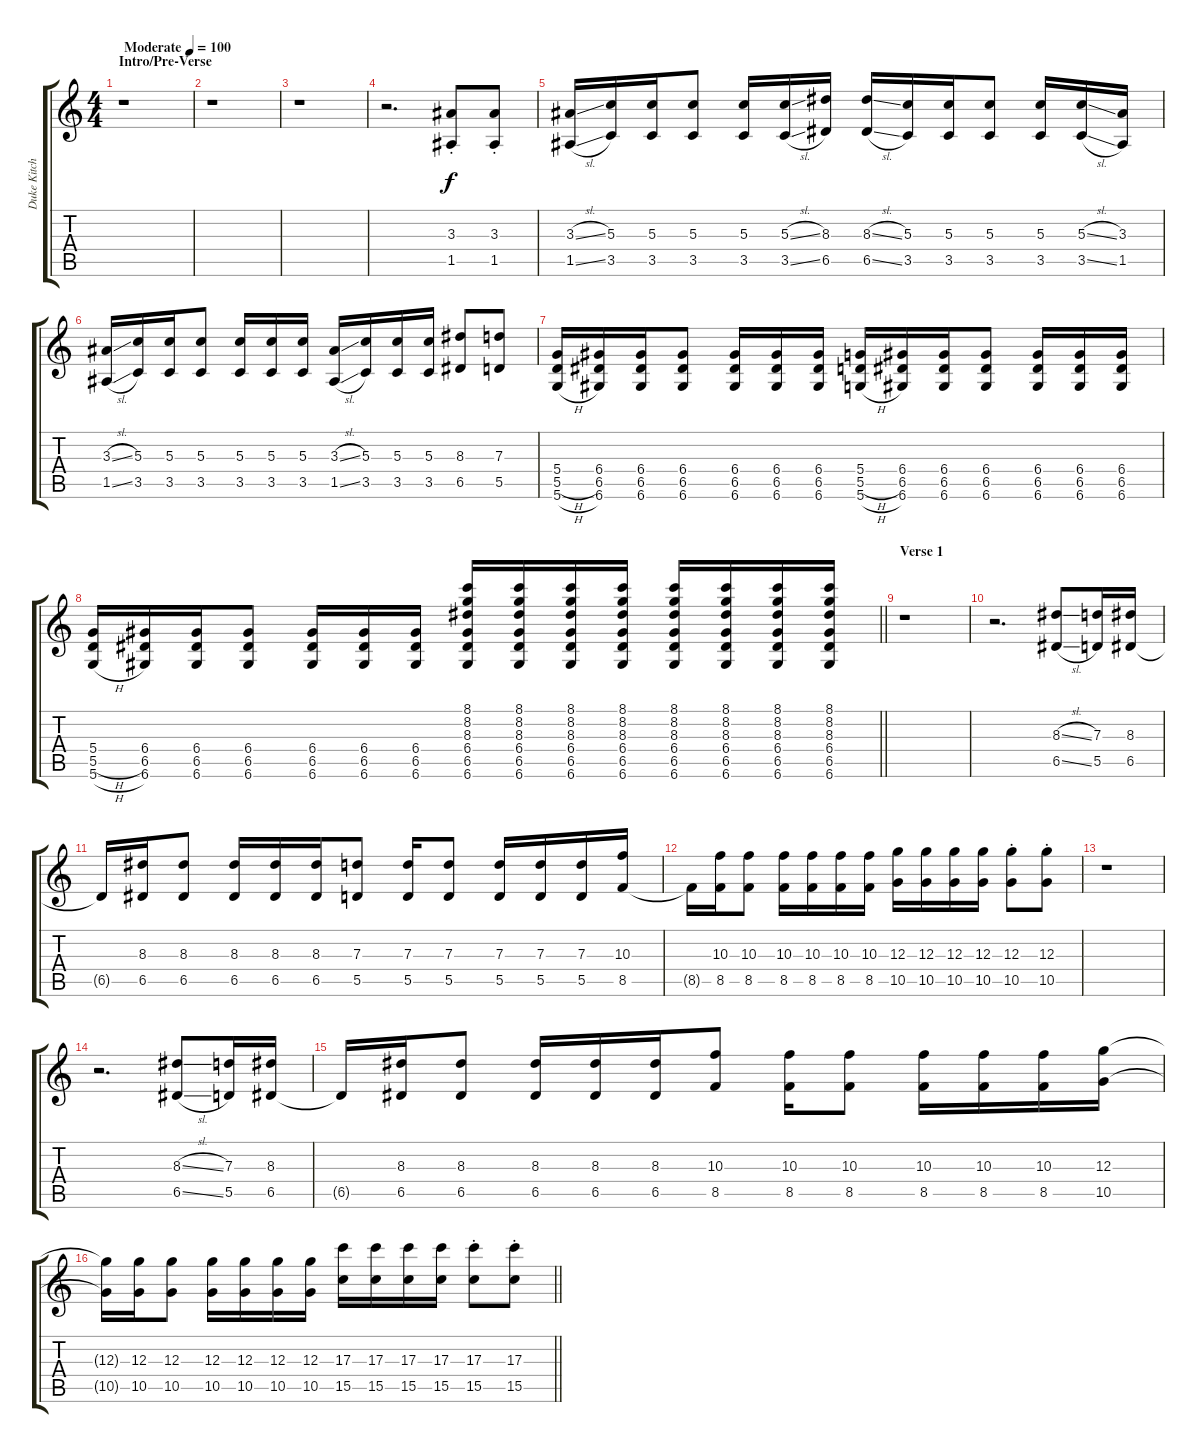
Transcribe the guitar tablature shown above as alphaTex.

\track ("Duke Kitchens" "Duke Kitch") {instrument distortionguitar}
\staff {score tabs}
\tuning (E4 B3 G3 D3 A2 D2) {hide}
\ts (4 4)
\section ("" "Intro/Pre-Verse")
\tempo (100 "Moderate")
\clef g2
\ks c
r.1{dy f instrument distortionguitar} |
r.1 |
r.1 |
r.2{d} (3.3{st} 1.5{st}).8{instrument distortionguitar} (3.3{st} 1.5{st}).8 |
(3.3{sl} 1.5{sl}).16 (5.3 3.5).16 (5.3 3.5).16 (5.3 3.5).8 (5.3 3.5).16 (5.3{sl} 3.5{sl}).16 (8.3 6.5).16 (8.3{sl} 6.5{sl}).16 (5.3 3.5).16 (5.3 3.5).16 (5.3 3.5).8 (5.3 3.5).16 (5.3{sl} 3.5{sl}).16 (3.3 1.5).16 |
(3.3{sl} 1.5{sl}).16 (5.3 3.5).16 (5.3 3.5).16 (5.3 3.5).8 (5.3 3.5).16 (5.3 3.5).16 (5.3 3.5).16 (3.3{sl} 1.5{sl}).16 (5.3 3.5).16 (5.3 3.5).16 (5.3 3.5).16 (8.3 6.5).8 (7.3 5.5).8 |
(5.4 5.5{h} 5.6{h}).16 (6.4 6.5 6.6).16 (6.4 6.5 6.6).16 (6.4 6.5 6.6).8 (6.4 6.5 6.6).16 (6.4 6.5 6.6).16 (6.4 6.5 6.6).16 (5.4 5.5{h} 5.6{h}).16 (6.4 6.5 6.6).16 (6.4 6.5 6.6).16 (6.4 6.5 6.6).8 (6.4 6.5 6.6).16 (6.4 6.5 6.6).16 (6.4 6.5 6.6).16 |
\barLineRight lightlight
(5.4 5.5{h} 5.6{h}).16 (6.4 6.5 6.6).16 (6.4 6.5 6.6).16 (6.4 6.5 6.6).8 (6.4 6.5 6.6).16 (6.4 6.5 6.6).16 (6.4 6.5 6.6).16 (8.1 8.2 8.3 6.4 6.5 6.6).16 (8.1 8.2 8.3 6.4 6.5 6.6).16 (8.1 8.2 8.3 6.4 6.5 6.6).16 (8.1 8.2 8.3 6.4 6.5 6.6).16 (8.1 8.2 8.3 6.4 6.5 6.6).16 (8.1 8.2 8.3 6.4 6.5 6.6).16 (8.1 8.2 8.3 6.4 6.5 6.6).16 (8.1 8.2 8.3 6.4 6.5 6.6).16 |
\section ("" "Verse 1")
r.1 |
r.2{d} (8.3{sl} 6.5{sl}).8 (7.3 5.5).16 (8.3 6.5).16 |
6.5{t}.16 (8.3 6.5).16 (8.3 6.5).8 (8.3 6.5).16 (8.3 6.5).16 (8.3 6.5).16 (7.3 5.5).8 (7.3 5.5).16 (7.3 5.5).8 (7.3 5.5).16 (7.3 5.5).16 (7.3 5.5).16 (10.3 8.5).16 |
8.5{t}.16 (10.3 8.5).16 (10.3 8.5).8 (10.3 8.5).16 (10.3 8.5).16 (10.3 8.5).16 (10.3 8.5).16 (12.3 10.5).16 (12.3 10.5).16 (12.3 10.5).16 (12.3 10.5).16 (12.3{st} 10.5{st}).8 (12.3{st} 10.5{st}).8 |
r.1 |
r.2{d} (8.3{sl} 6.5{sl}).8 (7.3 5.5).16 (8.3 6.5).16 |
6.5{t}.16 (8.3 6.5).16 (8.3 6.5).8 (8.3 6.5).16 (8.3 6.5).16 (8.3 6.5).16 (10.3 8.5).8 (10.3 8.5).16 (10.3 8.5).8 (10.3 8.5).16 (10.3 8.5).16 (10.3 8.5).16 (12.3 10.5).16 |
\barLineRight lightlight
(12.3{t} 10.5{t}).16 (12.3 10.5).16 (12.3 10.5).8 (12.3 10.5).16 (12.3 10.5).16 (12.3 10.5).16 (12.3 10.5).16 (17.3 15.5).16 (17.3 15.5).16 (17.3 15.5).16 (17.3 15.5).16 (17.3{st} 15.5{st}).8 (17.3{st} 15.5{st}).8
